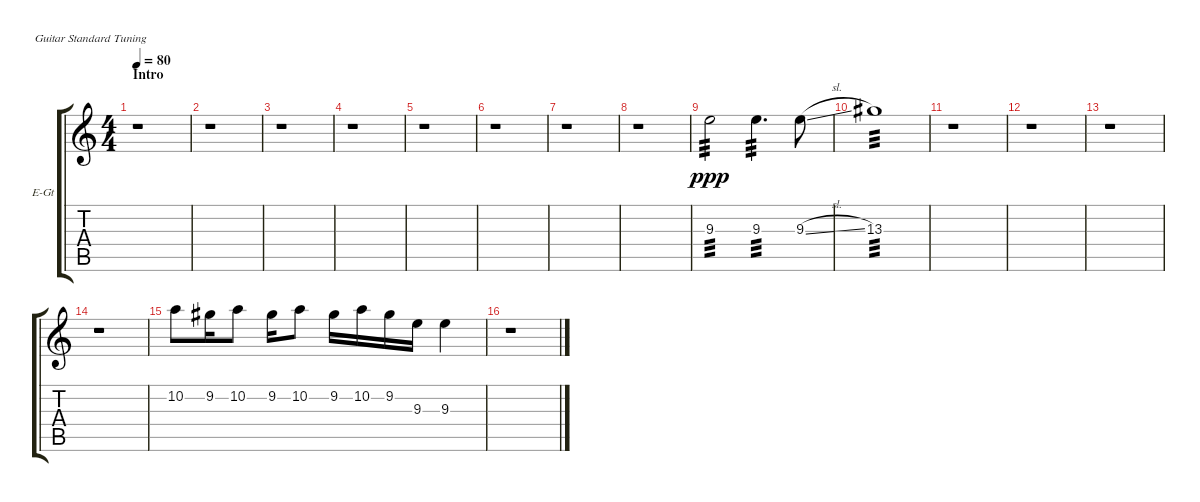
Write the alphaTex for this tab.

\defaultSystemsLayout 4
\bracketExtendMode groupsimilarinstruments
\firstSystemTrackNameOrientation horizontal
\otherSystemsTrackNameOrientation horizontal
\track ("Al Pitrelli" "E-Gt") {instrument distortionguitar}
\staff {score tabs}
\tuning (E4 B3 G3 D3 A2 E2)
\ts (4 4)
\section ("" "Intro")
\tempo 80
\clef g2
\scale
0.485477
\ks c
r.1{dy ppp instrument distortionguitar} |
\scale
0.257261 r.1 |
\scale
0.257261 r.1 |
\scale
0.333333 r.1 |
\scale
0.333333 r.1 |
\scale
0.333333 r.1 |
\scale
0.333333 r.1 |
\scale
0.333333 r.1 |
\scale
0.333333 9.3.2{tp 3} 9.3.4{d tp 3} 9.3{sl}.8 |
13.3.1{tp 3} |
r.1 |
r.1 |
r.1 |
r.1 |
10.2.8 9.2.16 10.2.8 9.2.16 10.2.8 9.2.16 10.2.16 9.2.16 9.3.16 9.3.4 |
r.1
